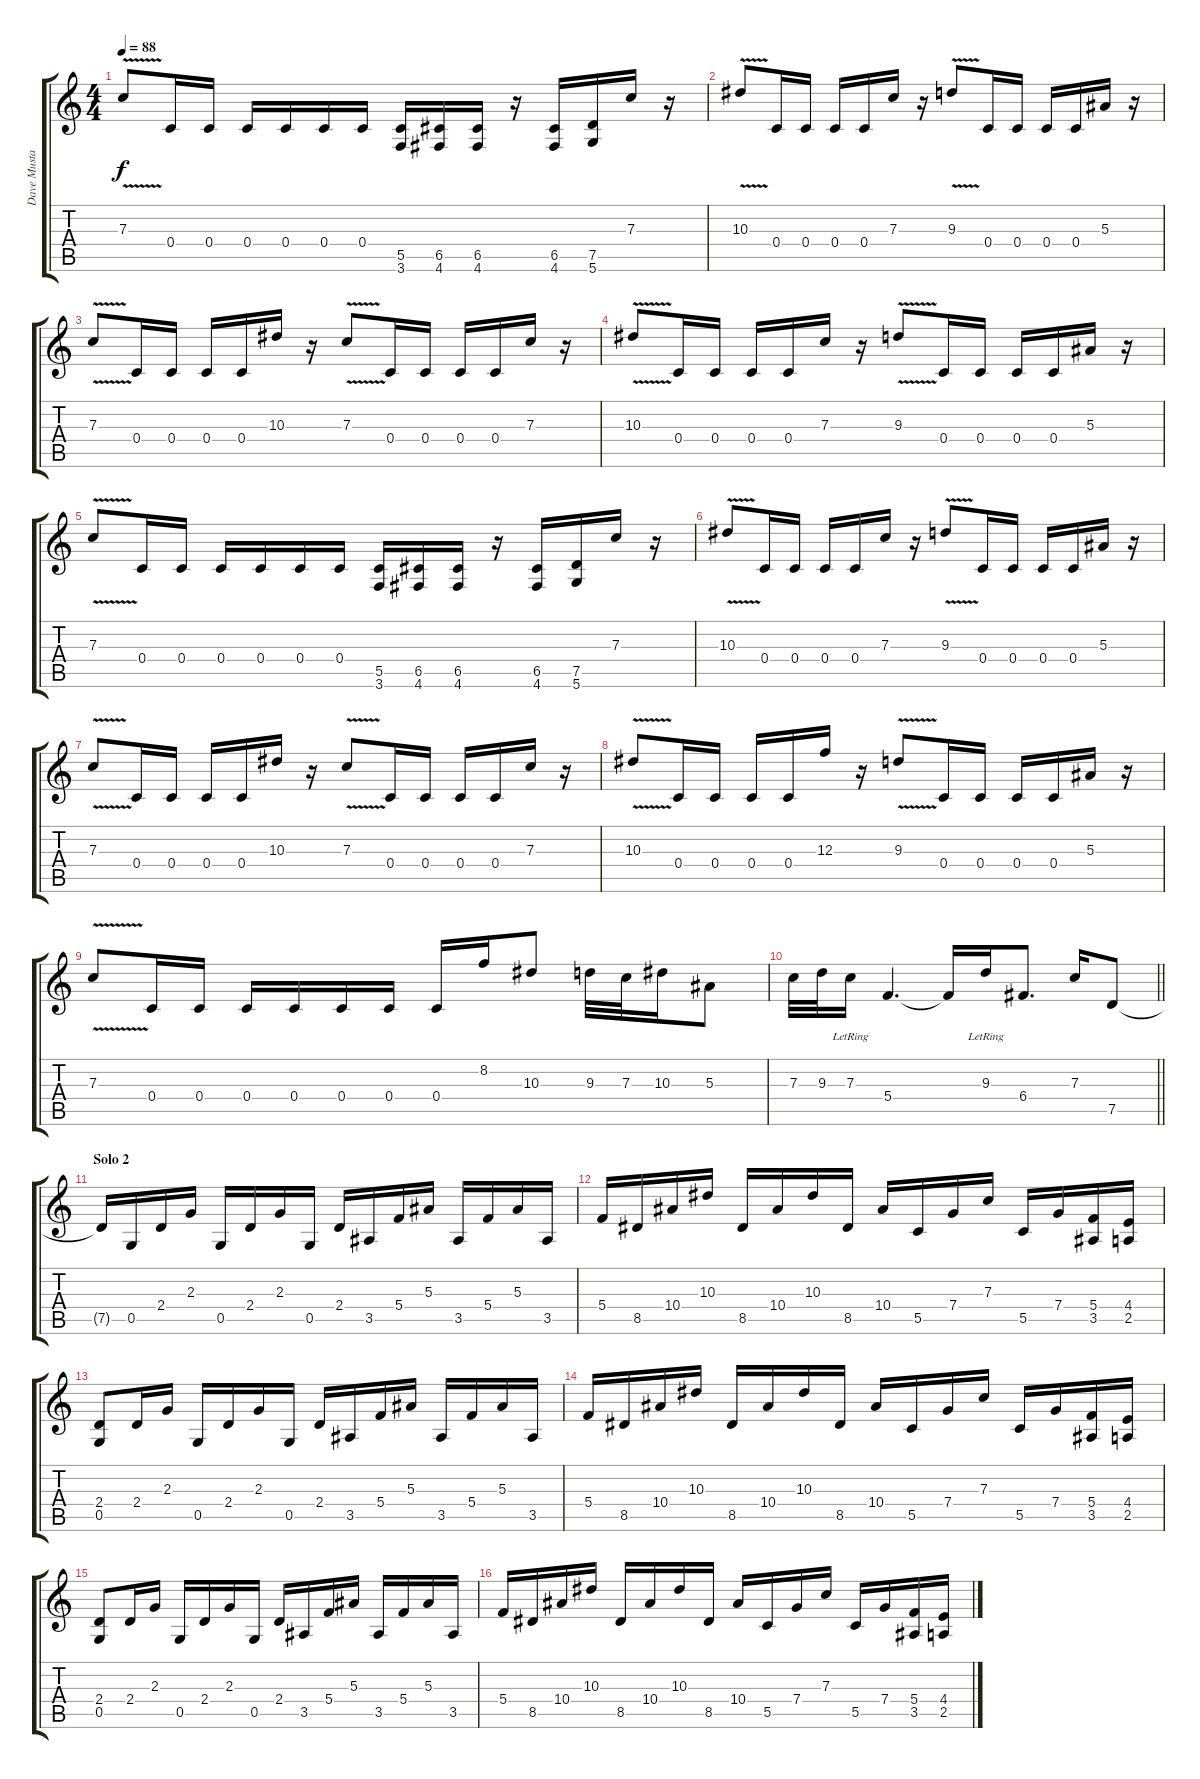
\track ("Dave Mustaine" "Dave Musta") {instrument distortionguitar}
\staff {score tabs}
\tuning (D4 A3 F3 C3 G2 D2) {hide}
\ts (4 4)
\tempo 88
\clef g2
\ks c
7.3{v}.8{dy f} 0.4.16 0.4.16 0.4.16 0.4.16 0.4.16 0.4.16 (5.5 3.6).16 (6.5 4.6).16 (6.5 4.6).16 r.16 (6.5 4.6).16 (7.5 5.6).16 7.3.16 r.16 |
10.3{v}.8 0.4.16 0.4.16 0.4.16 0.4.16 7.3.16 r.16 9.3{v}.8 0.4.16 0.4.16 0.4.16 0.4.16 5.3.16 r.16 |
7.3{v}.8 0.4.16 0.4.16 0.4.16 0.4.16 10.3.16 r.16 7.3{v}.8 0.4.16 0.4.16 0.4.16 0.4.16 7.3.16 r.16 |
10.3{v}.8 0.4.16 0.4.16 0.4.16 0.4.16 7.3.16 r.16 9.3{v}.8 0.4.16 0.4.16 0.4.16 0.4.16 5.3.16 r.16 |
7.3{v}.8 0.4.16 0.4.16 0.4.16 0.4.16 0.4.16 0.4.16 (5.5 3.6).16 (6.5 4.6).16 (6.5 4.6).16 r.16 (6.5 4.6).16 (7.5 5.6).16 7.3.16 r.16 |
10.3{v}.8 0.4.16 0.4.16 0.4.16 0.4.16 7.3.16 r.16 9.3{v}.8 0.4.16 0.4.16 0.4.16 0.4.16 5.3.16 r.16 |
7.3{v}.8 0.4.16 0.4.16 0.4.16 0.4.16 10.3.16 r.16 7.3{v}.8 0.4.16 0.4.16 0.4.16 0.4.16 7.3.16 r.16 |
10.3{v}.8 0.4.16 0.4.16 0.4.16 0.4.16 12.3.16 r.16 9.3{v}.8 0.4.16 0.4.16 0.4.16 0.4.16 5.3.16 r.16 |
7.3{v}.8 0.4.16 0.4.16 0.4.16 0.4.16 0.4.16 0.4.16 0.4.16 8.2.16 10.3.8 9.3.32 7.3.32 10.3.16 5.3.8 |
\barLineRight lightlight
7.3.32 9.3.32 7.3{lr}.16 5.4.4{d} 5.4{t}.16 9.3{lr}.16 6.4.8{d} 7.3.16 7.5.8 |
\section ("" "Solo 2")
7.5{t}.16 0.5.16 2.4.16 2.3.16 0.5.16 2.4.16 2.3.16 0.5.16 2.4.16 3.5.16 5.4.16 5.3.16 3.5.16 5.4.16 5.3.16 3.5.16 |
5.4.16 8.5.16 10.4.16 10.3.16 8.5.16 10.4.16 10.3.16 8.5.16 10.4.16 5.5.16 7.4.16 7.3.16 5.5.16 7.4.16 (5.4 3.5).16 (4.4 2.5).16 |
(2.4 0.5).8 2.4.16 2.3.16 0.5.16 2.4.16 2.3.16 0.5.16 2.4.16 3.5.16 5.4.16 5.3.16 3.5.16 5.4.16 5.3.16 3.5.16 |
5.4.16 8.5.16 10.4.16 10.3.16 8.5.16 10.4.16 10.3.16 8.5.16 10.4.16 5.5.16 7.4.16 7.3.16 5.5.16 7.4.16 (5.4 3.5).16 (4.4 2.5).16 |
(2.4 0.5).8 2.4.16 2.3.16 0.5.16 2.4.16 2.3.16 0.5.16 2.4.16 3.5.16 5.4.16 5.3.16 3.5.16 5.4.16 5.3.16 3.5.16 |
5.4.16 8.5.16 10.4.16 10.3.16 8.5.16 10.4.16 10.3.16 8.5.16 10.4.16 5.5.16 7.4.16 7.3.16 5.5.16 7.4.16 (5.4 3.5).16 (4.4 2.5).16
